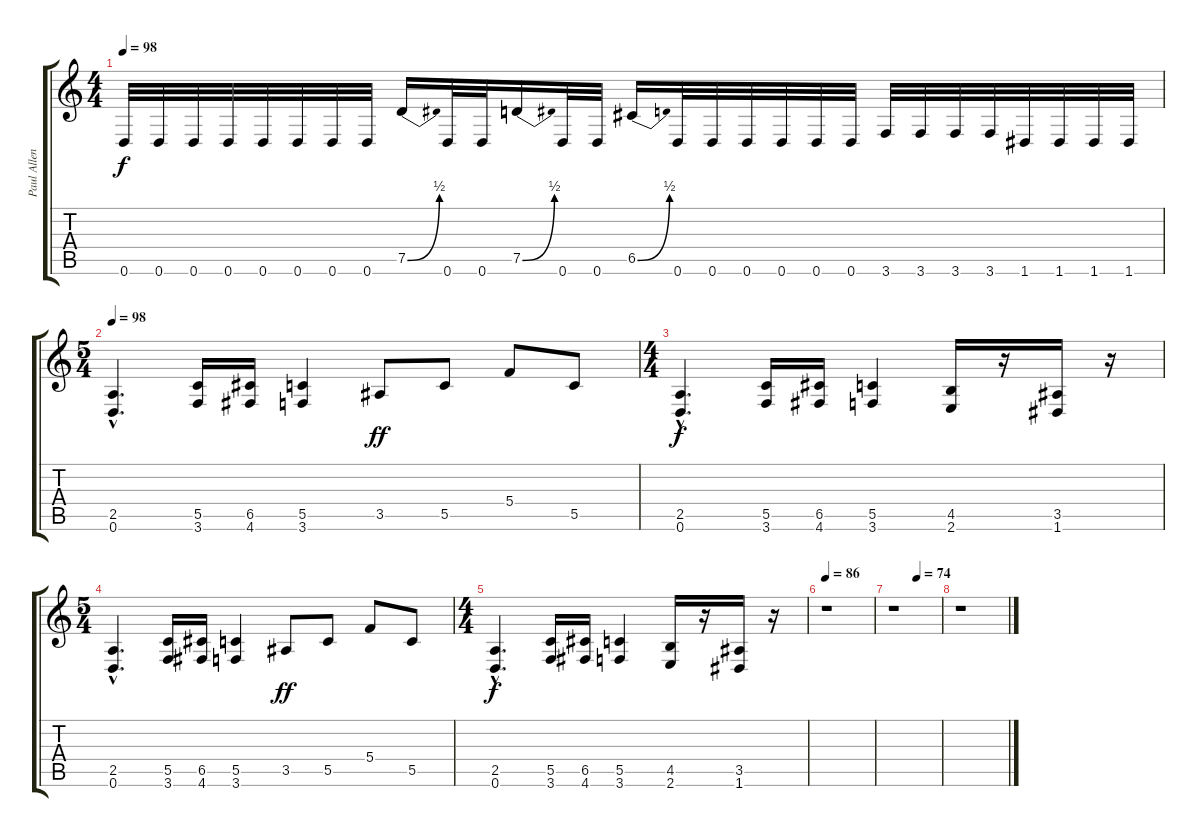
\track ("Paul Allender (Guitar)" "Paul Allen") {instrument overdrivenguitar}
\staff {score tabs}
\tuning (D4 A3 F3 C3 G2 D2) {hide}
\ts (4 4)
\tempo 98
\clef g2
\ks c
0.6.32{dy f} 0.6.32 0.6.32 0.6.32 0.6.32 0.6.32 0.6.32 0.6.32 7.5{be (bend 0 0 60 2)}.16 0.6.32 0.6.32 7.5{be (bend 0 0 60 2)}.16 0.6.32 0.6.32 6.5{be (bend 0 0 60 2)}.16 0.6.32 0.6.32 0.6.32 0.6.32 0.6.32 0.6.32 3.6.32 3.6.32 3.6.32 3.6.32 1.6.32 1.6.32 1.6.32 1.6.32 |
\ts (5 4)
\tempo 98
(2.5{hac} 0.6{hac}).4{d} (5.5 3.6).16 (6.5 4.6).16 (5.5 3.6).4 3.5.8{dy ff} 5.5.8 5.4.8 5.5.8 |
\ts (4 4)
(2.5{hac} 0.6{hac}).4{d dy f} (5.5 3.6).16 (6.5 4.6).16 (5.5 3.6).4 (4.5 2.6).16 r.16 (3.5 1.6).16 r.16 |
\ts (5 4)
(2.5{hac} 0.6{hac}).4{d} (5.5 3.6).16 (6.5 4.6).16 (5.5 3.6).4 3.5.8{dy ff} 5.5.8 5.4.8 5.5.8 |
\ts (4 4)
(2.5{hac} 0.6{hac}).4{d dy f} (5.5 3.6).16 (6.5 4.6).16 (5.5 3.6).4 (4.5 2.6).16 r.16 (3.5 1.6).16 r.16 |
\tempo 86
r.1 |
\tempo (74 0.5)
r.1 |
r.1
